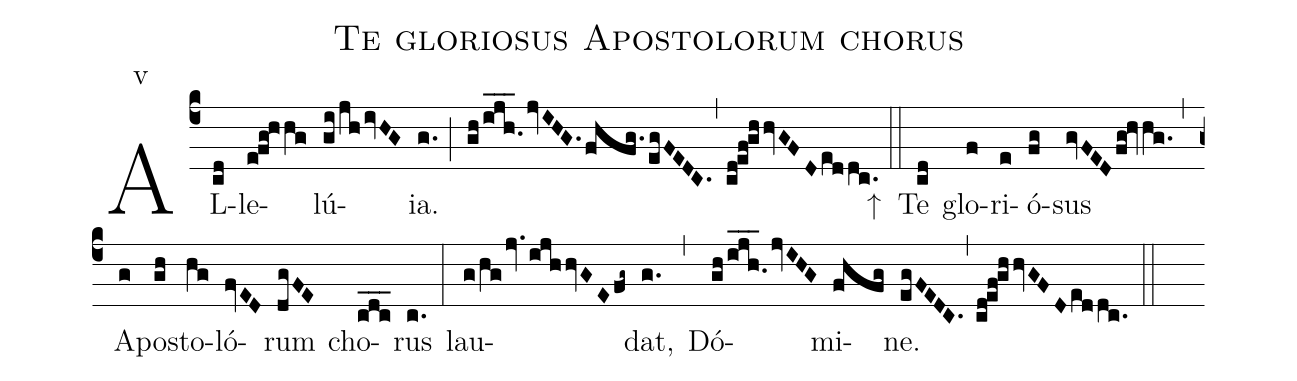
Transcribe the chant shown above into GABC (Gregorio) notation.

name:Te gloriosus Apostolorum chorus;
mode:v;
%%
(c4)AL(cd)le(efg!h/hg)lú(gi/jhivHG)ia.(g.;gh/ijh.___/jvIHG.fhfg./egFEDC.,cd!ef!ghhvGFDeddc.) ↑(::) Te(cd) glo(f)ri(e)ó(fg)sus(gvFEDfg!hvhg.) (,) A(g)po(gh)sto(hg)ló(fvED)rum(dgFE) cho(cdc___)rus(c.) (:) lau(g/hg/jv./ijhhvGEfg~)dat,(g.) (,) Dó(gh/ijh.___jvIHG)mi(fhfg)ne.(egFEDC.,cd!ef!ghhvGFDeddc.) (::)
